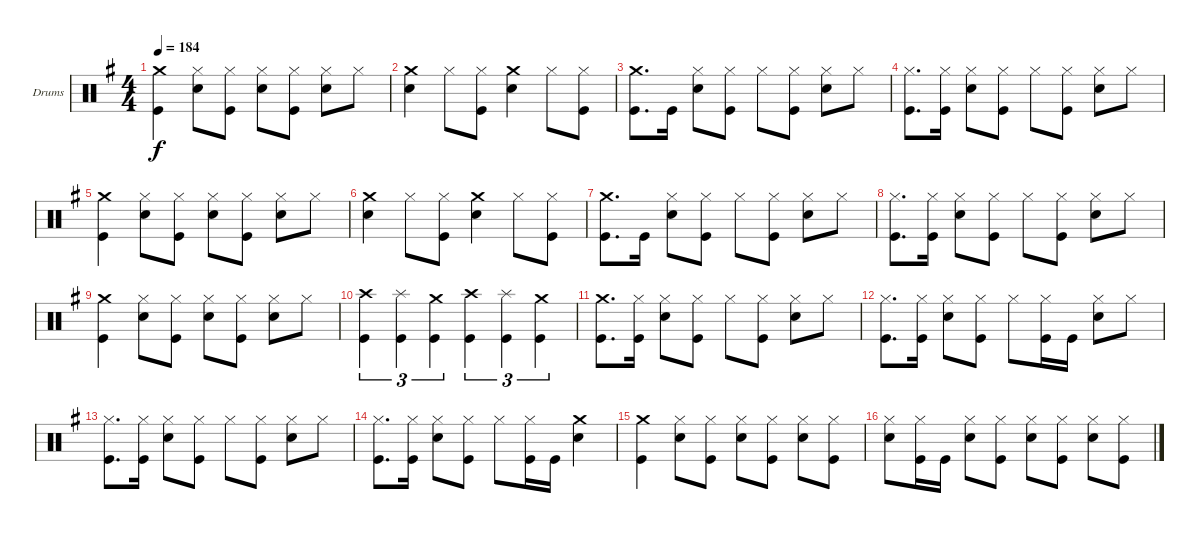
\defaultSystemsLayout 4
\bracketExtendMode groupsimilarinstruments
\firstSystemTrackNameOrientation horizontal
\otherSystemsTrackNameOrientation horizontal
\track ("Nick Menza" "Drums") {instrument percussion}
\staff {score}
\articulation defaults
\ts (4 4)
\tempo 184
\clef neutral
\scale
0.333333
\ks g
("Crash medium (hit)" "Kick (hit)").4{dy f} ("Hi-Hat (closed)" "Snare (hit) 2").8 ("Kick (hit)" "Hi-Hat (closed)").8 ("Hi-Hat (closed)" "Snare (hit) 2").8 ("Kick (hit)" "Hi-Hat (closed)").8 ("Hi-Hat (closed)" "Snare (hit) 2").8 "Hi-Hat (closed)".8 |
\scale
0.333333 ("Crash medium (hit)" "Snare (hit) 2").4 "Hi-Hat (closed)".8 ("Kick (hit)" "Hi-Hat (closed)").8 ("Crash medium (hit)" "Snare (hit) 2").4 "Hi-Hat (closed)".8 ("Kick (hit)" "Hi-Hat (closed)").8 |
\scale
0.333333 ("Kick (hit)" "Crash medium (hit)").8{d} "Kick (hit)".16 ("Hi-Hat (closed)" "Snare (hit) 2").8 ("Kick (hit)" "Hi-Hat (closed)").8 "Hi-Hat (closed)".8 ("Kick (hit)" "Hi-Hat (closed)").8 ("Hi-Hat (closed)" "Snare (hit) 2").8 "Hi-Hat (closed)".8 |
\scale
0.333333 ("Kick (hit)" "Hi-Hat (closed)").8{d} ("Kick (hit)" "Hi-Hat (closed)").16 ("Hi-Hat (closed)" "Snare (hit) 2").8 ("Kick (hit)" "Hi-Hat (closed)").8 "Hi-Hat (closed)".8 ("Kick (hit)" "Hi-Hat (closed)").8 ("Hi-Hat (closed)" "Snare (hit) 2").8 "Hi-Hat (closed)".8 |
\scale
0.333333 ("Crash medium (hit)" "Kick (hit)").4 ("Hi-Hat (closed)" "Snare (hit) 2").8 ("Kick (hit)" "Hi-Hat (closed)").8 ("Hi-Hat (closed)" "Snare (hit) 2").8 ("Kick (hit)" "Hi-Hat (closed)").8 ("Hi-Hat (closed)" "Snare (hit) 2").8 "Hi-Hat (closed)".8 |
\scale
0.333333 ("Crash medium (hit)" "Snare (hit) 2").4 "Hi-Hat (closed)".8 ("Kick (hit)" "Hi-Hat (closed)").8 ("Crash medium (hit)" "Snare (hit) 2").4 "Hi-Hat (closed)".8 ("Kick (hit)" "Hi-Hat (closed)").8 |
\scale
0.333333 ("Kick (hit)" "Crash medium (hit)").8{d} "Kick (hit)".16 ("Hi-Hat (closed)" "Snare (hit) 2").8 ("Kick (hit)" "Hi-Hat (closed)").8 "Hi-Hat (closed)".8 ("Kick (hit)" "Hi-Hat (closed)").8 ("Hi-Hat (closed)" "Snare (hit) 2").8 "Hi-Hat (closed)".8 |
\scale
0.333333 ("Kick (hit)" "Hi-Hat (closed)").8{d} ("Kick (hit)" "Hi-Hat (closed)").16 ("Hi-Hat (closed)" "Snare (hit) 2").8 ("Kick (hit)" "Hi-Hat (closed)").8 "Hi-Hat (closed)".8 ("Kick (hit)" "Hi-Hat (closed)").8 ("Hi-Hat (closed)" "Snare (hit) 2").8 "Hi-Hat (closed)".8 |
\scale
0.333333 ("Kick (hit)" "Crash medium (hit)").4 ("Hi-Hat (closed)" "Snare (hit) 2").8 ("Kick (hit)" "Hi-Hat (closed)").8 ("Hi-Hat (closed)" "Snare (hit) 2").8 ("Kick (hit)" "Hi-Hat (closed)").8 ("Hi-Hat (closed)" "Snare (hit) 2").8 "Hi-Hat (closed)".8 |
\scale
0.333333 ("Kick (hit)" "Crash high (hit)").4{tu (3 2)} ("Kick (hit)" "Splash (hit)").4{tu (3 2)} ("Kick (hit)" "Crash medium (hit)").4{tu (3 2)} ("Kick (hit)" "Crash high (hit)").4{tu (3 2)} ("Kick (hit)" "Splash (hit)").4{tu (3 2)} ("Kick (hit)" "Crash medium (hit)").4{tu (3 2)} |
\scale
0.333333 ("Kick (hit)" "Crash medium (hit)").8{d} ("Kick (hit)" "Hi-Hat (closed)").16 ("Hi-Hat (closed)" "Snare (hit) 2").8 ("Kick (hit)" "Hi-Hat (closed)").8 "Hi-Hat (closed)".8 ("Kick (hit)" "Hi-Hat (closed)").8 ("Hi-Hat (closed)" "Snare (hit) 2").8 "Hi-Hat (closed)".8 |
\scale
0.333333 ("Kick (hit)" "Hi-Hat (closed)").8{d} ("Kick (hit)" "Hi-Hat (closed)").16 ("Hi-Hat (closed)" "Snare (hit) 2").8 ("Kick (hit)" "Hi-Hat (closed)").8 "Hi-Hat (closed)".8 ("Kick (hit)" "Hi-Hat (closed)").16 "Kick (hit)".16 ("Hi-Hat (closed)" "Snare (hit) 2").8 "Hi-Hat (closed)".8 |
\scale
0.333333 ("Kick (hit)" "Hi-Hat (closed)").8{d} ("Kick (hit)" "Hi-Hat (closed)").16 ("Hi-Hat (closed)" "Snare (hit) 2").8 ("Kick (hit)" "Hi-Hat (closed)").8 "Hi-Hat (closed)".8 ("Kick (hit)" "Hi-Hat (closed)").8 ("Hi-Hat (closed)" "Snare (hit) 2").8 "Hi-Hat (closed)".8 |
\scale
0.333333 ("Kick (hit)" "Hi-Hat (closed)").8{d} ("Kick (hit)" "Hi-Hat (closed)").16 ("Hi-Hat (closed)" "Snare (hit) 2").8 ("Kick (hit)" "Hi-Hat (closed)").8 "Hi-Hat (closed)".8 ("Kick (hit)" "Hi-Hat (closed)").16 "Kick (hit)".16 ("Crash medium (hit)" "Snare (hit) 2").4 |
\scale
0.333333 ("Kick (hit)" "Crash medium (hit)").4 ("Hi-Hat (closed)" "Snare (hit) 2").8 ("Kick (hit)" "Hi-Hat (closed)").8 ("Hi-Hat (closed)" "Snare (hit) 2").8 ("Kick (hit)" "Hi-Hat (closed)").8 ("Hi-Hat (closed)" "Snare (hit) 2").8 ("Kick (hit)" "Hi-Hat (closed)").8 |
\scale
0.333333 ("Hi-Hat (closed)" "Snare (hit) 2").8 ("Kick (hit)" "Hi-Hat (closed)").16 "Kick (hit)".16 ("Hi-Hat (closed)" "Snare (hit) 2").8 ("Kick (hit)" "Hi-Hat (closed)").8 ("Hi-Hat (closed)" "Snare (hit) 2").8 ("Kick (hit)" "Hi-Hat (closed)").8 ("Hi-Hat (closed)" "Snare (hit) 2").8 ("Kick (hit)" "Hi-Hat (closed)").8
